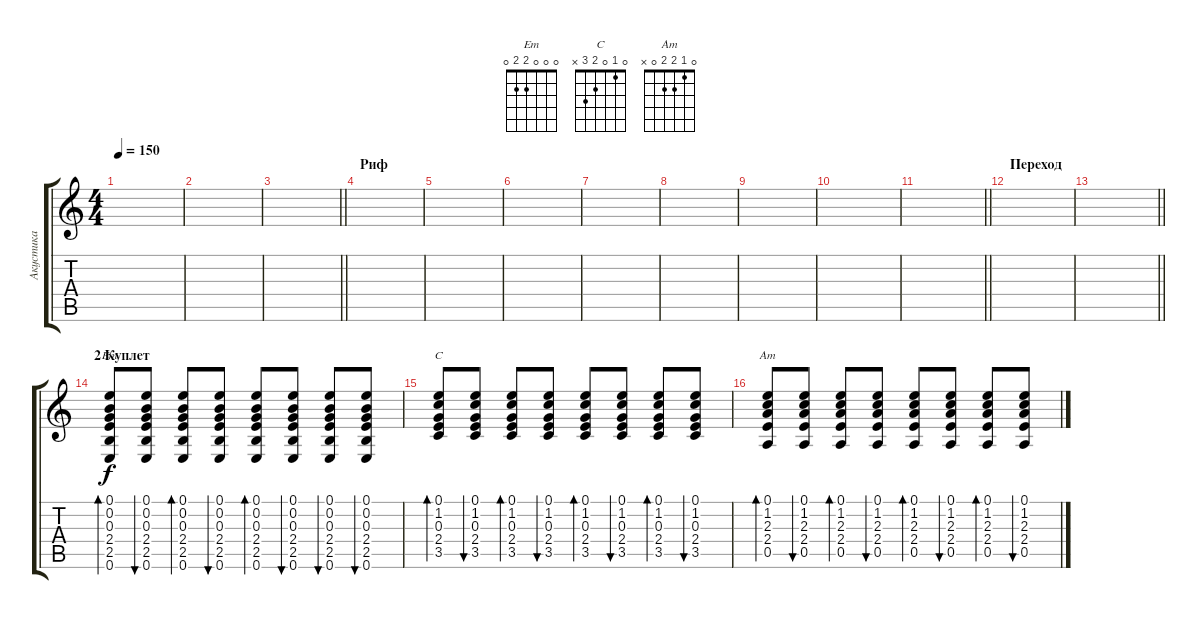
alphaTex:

\track ("Акустика" "Акустика") {instrument acousticguitarsteel}
\staff {score tabs}
\tuning (E4 B3 G3 D3 A2 E2) {hide}
\chord ("Em" 0 0 0 2 2 0)
\chord ("C" 0 1 0 2 3 x)
\chord ("Am" 0 1 2 2 0 x)
\ts (4 4)
\tempo 150
\clef g2
\ks c
|
|
\barLineRight lightlight
|
\section ("" "Риф")
|
|
|
|
|
|
|
\barLineRight lightlight
|
\section ("" "Переход")
|
\barLineRight lightlight
|
\section ("" "2 Куплет")
(0.1 0.2 0.3 2.4 2.5 0.6).8{bd 60 ch "Em"} (0.1 0.2 0.3 2.4 2.5 0.6).8{bu 60} (0.1 0.2 0.3 2.4 2.5 0.6).8{bd 60} (0.1 0.2 0.3 2.4 2.5 0.6).8{bu 60} (0.1 0.2 0.3 2.4 2.5 0.6).8{bd 60} (0.1 0.2 0.3 2.4 2.5 0.6).8{bu 60} (0.1 0.2 0.3 2.4 2.5 0.6).8{bu 60} (0.1 0.2 0.3 2.4 2.5 0.6).8{bu 60} |
(0.1 1.2 0.3 2.4 3.5).8{bd 60 ch "C"} (0.1 1.2 0.3 2.4 3.5).8{bu 60} (0.1 1.2 0.3 2.4 3.5).8{bd 60} (0.1 1.2 0.3 2.4 3.5).8{bu 60} (0.1 1.2 0.3 2.4 3.5).8{bd 60} (0.1 1.2 0.3 2.4 3.5).8{bu 60} (0.1 1.2 0.3 2.4 3.5).8{bd 60} (0.1 1.2 0.3 2.4 3.5).8{bu 60} |
(0.1 1.2 2.3 2.4 0.5).8{bd 60 ch "Am"} (0.1 1.2 2.3 2.4 0.5).8{bu 60} (0.1 1.2 2.3 2.4 0.5).8{bd 60} (0.1 1.2 2.3 2.4 0.5).8{bu 60} (0.1 1.2 2.3 2.4 0.5).8{bd 60} (0.1 1.2 2.3 2.4 0.5).8{bu 60} (0.1 1.2 2.3 2.4 0.5).8{bd 60} (0.1 1.2 2.3 2.4 0.5).8{bu 60}
